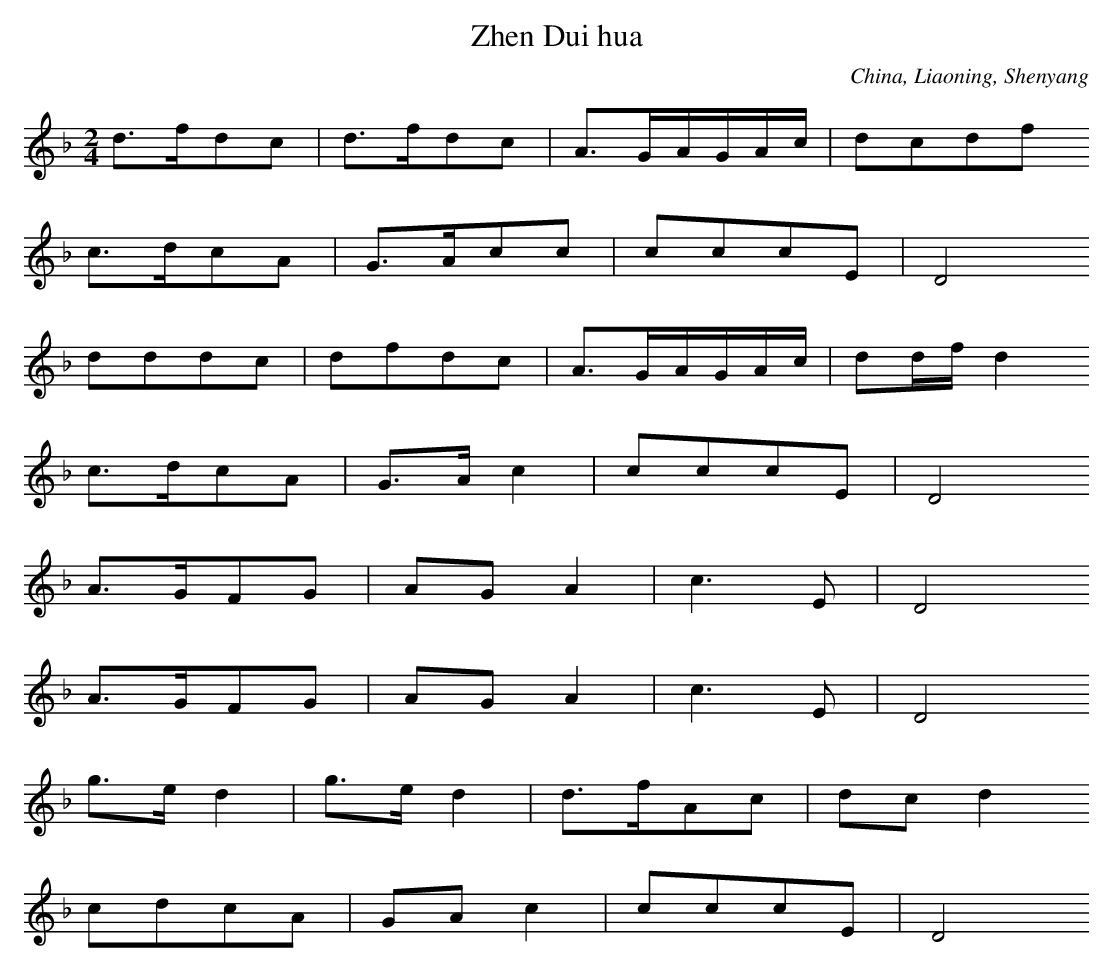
X:1
T: Zhen Dui hua
O: China, Liaoning, Shenyang
M: 2/4
L: 1/16
K: F
d3fd2c2 | d3fd2c2 | A3GAGAc | d2c2d2f2
c3dc2A2 | G3Ac2c2 | c2c2c2E2 | D8
d2d2d2c2 | d2f2d2c2 | A3GAGAc | d2dfd4
c3dc2A2 | G3Ac4 | c2c2c2E2 | D8
A3GF2G2 | A2G2A4 | c6E2 | D8
A3GF2G2 | A2G2A4 | c6E2 | D8
g3ed4 | g3ed4 | d3fA2c2 | d2c2d4
c2d2c2A2 | G2A2c4 | c2c2c2E2 | D8
